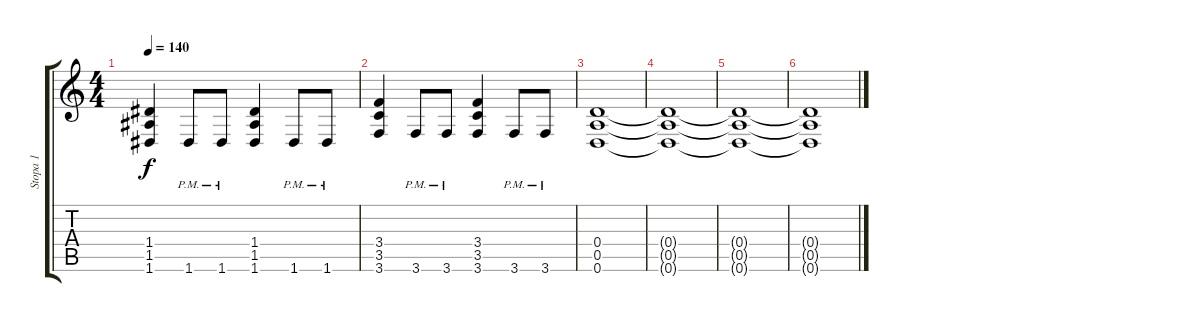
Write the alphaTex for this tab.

\track ("Stopa 1" "Stopa 1") {instrument distortionguitar}
\staff {score tabs}
\tuning (E4 B3 G3 D3 A2 D2) {hide}
\ts (4 4)
\tempo 140
\clef g2
\ks c
(1.4 1.5 1.6).4{dy f} 1.6{pm}.8 1.6{pm}.8 (1.4 1.5 1.6).4 1.6{pm}.8 1.6{pm}.8 |
(3.4 3.5 3.6).4 3.6{pm}.8 3.6{pm}.8 (3.4 3.5 3.6).4 3.6{pm}.8 3.6{pm}.8 |
(0.4 0.5 0.6).1 |
(0.4{t} 0.5{t} 0.6{t}).1 |
(0.4{t} 0.5{t} 0.6{t}).1 |
(0.4{t} 0.5{t} 0.6{t}).1
